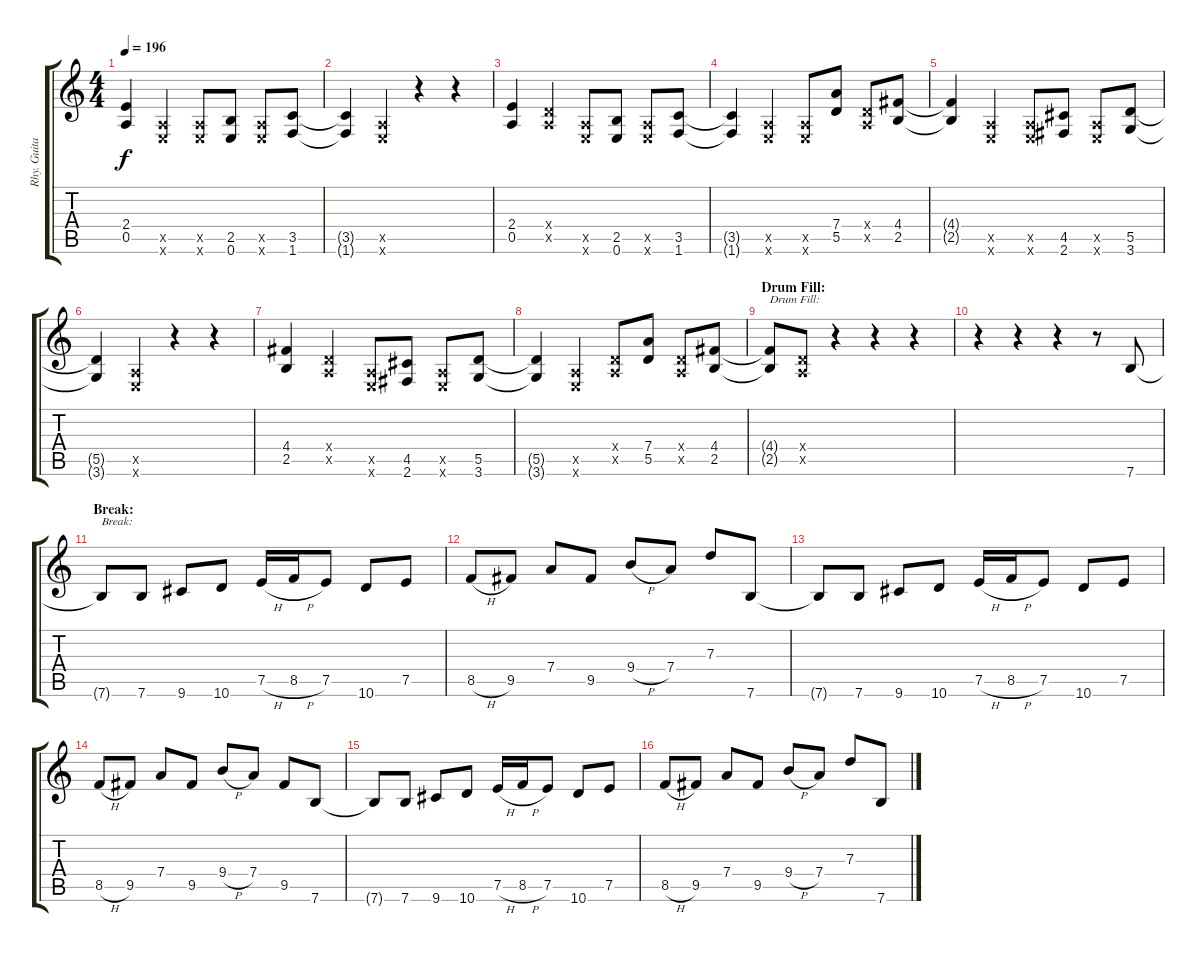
\track ("Rhy. Guitar 2" "Rhy. Guita") {instrument distortionguitar}
\staff {score tabs}
\tuning (E4 B3 G3 D3 A2 E2) {hide}
\ts (4 4)
\tempo 196
\clef g2
\ks c
(2.4{t} 0.5{t}).4{dy f} (0.5{x} 0.6{x}).4 (0.5{x} 0.6{x}).8 (2.5 0.6).8 (0.5{x} 0.6{x}).8 (3.5 1.6).8 |
(3.5{t} 1.6{t}).4 (0.5{x} 0.6{x}).4 r.4 r.4 |
(2.4 0.5).4 (0.4{x} 0.5{x}).4 (0.5{x} 0.6{x}).8 (2.5 0.6).8 (0.5{x} 0.6{x}).8 (3.5 1.6).8 |
(3.5{t} 1.6{t}).4 (0.5{x} 0.6{x}).4 (0.5{x} 0.6{x}).8 (7.4 5.5).8 (0.4{x} 0.5{x}).8 (4.4 2.5).8 |
(4.4{t} 2.5{t}).4 (0.5{x} 0.6{x}).4 (0.5{x} 0.6{x}).8 (4.5 2.6).8 (0.5{x} 0.6{x}).8 (5.5 3.6).8 |
(5.5{t} 3.6{t}).4 (0.5{x} 0.6{x}).4 r.4 r.4 |
(4.4 2.5).4 (0.4{x} 0.5{x}).4 (0.5{x} 0.6{x}).8 (4.5 2.6).8 (0.5{x} 0.6{x}).8 (5.5 3.6).8 |
(5.5{t} 3.6{t}).4 (0.5{x} 0.6{x}).4 (0.4{x} 0.5{x}).8 (7.4 5.5).8 (0.4{x} 0.5{x}).8 (4.4 2.5).8 |
\section ("" "Drum Fill:")
(4.4{t} 2.5{t}).8{txt "Drum Fill:"} (0.4{x} 0.5{x}).8 r.4 r.4 r.4 |
r.4 r.4 r.4 r.8 7.6.8 |
\section ("" "Break:")
7.6{t}.8{txt "Break:"} 7.6.8 9.6.8 10.6.8 7.5{h}.16 8.5{h}.16 7.5.8 10.6.8 7.5.8 |
8.5{h}.8 9.5.8 7.4.8 9.5.8 9.4{h}.8 7.4.8 7.3.8 7.6.8 |
7.6{t}.8 7.6.8 9.6.8 10.6.8 7.5{h}.16 8.5{h}.16 7.5.8 10.6.8 7.5.8 |
8.5{h}.8 9.5.8 7.4.8 9.5.8 9.4{h}.8 7.4.8 9.5.8 7.6.8 |
7.6{t}.8 7.6.8 9.6.8 10.6.8 7.5{h}.16 8.5{h}.16 7.5.8 10.6.8 7.5.8 |
8.5{h}.8 9.5.8 7.4.8 9.5.8 9.4{h}.8 7.4.8 7.3.8 7.6.8
